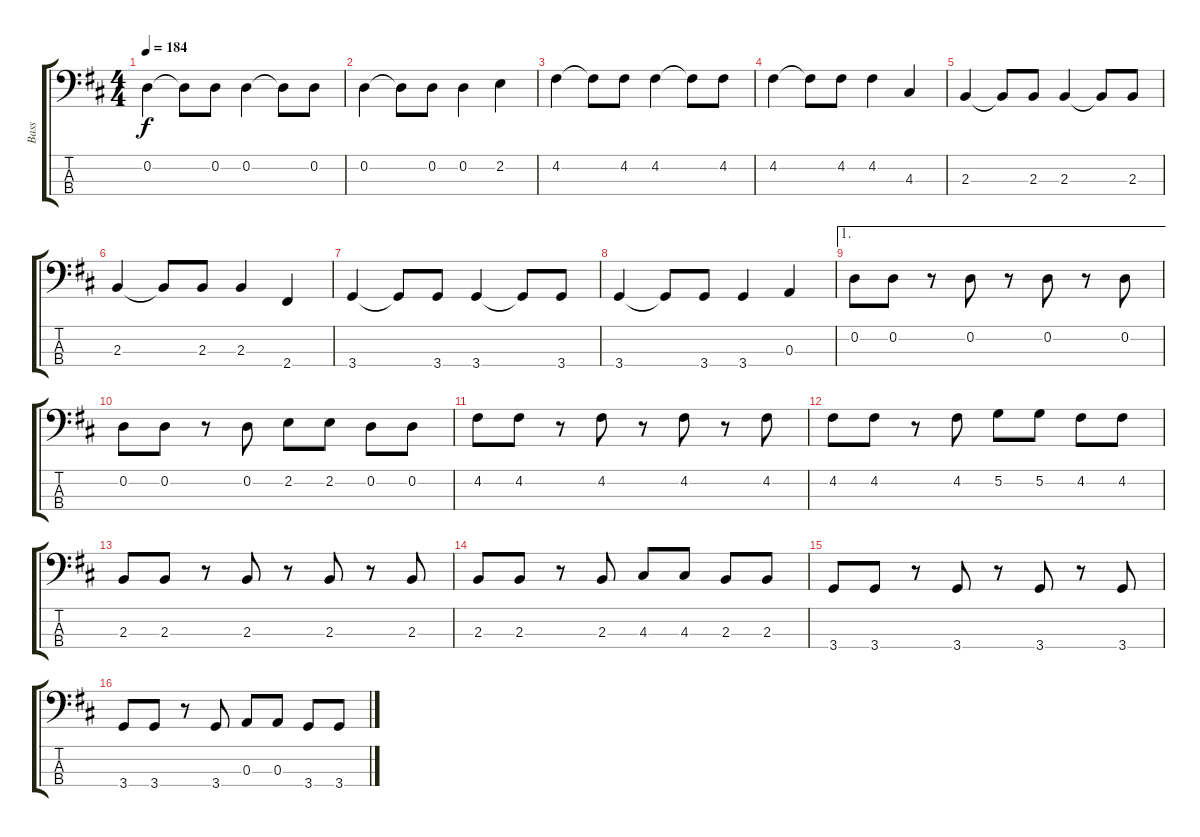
\track ("Bass" "Bass") {instrument electricbassfinger}
\staff {score tabs}
\tuning (G2 D2 A1 E1) {hide}
\ts (4 4)
\tempo 184
\clef f4
\ks d
0.2.4{dy f} 0.2{t}.8 0.2.8 0.2.4 0.2{t}.8 0.2.8 |
0.2.4 0.2{t}.8 0.2.8 0.2.4 2.2.4 |
4.2.4 4.2{t}.8 4.2.8 4.2.4 4.2{t}.8 4.2.8 |
4.2.4 4.2{t}.8 4.2.8 4.2.4 4.3.4 |
2.3.4 2.3{t}.8 2.3.8 2.3.4 2.3{t}.8 2.3.8 |
2.3.4 2.3{t}.8 2.3.8 2.3.4 2.4.4 |
3.4.4 3.4{t}.8 3.4.8 3.4.4 3.4{t}.8 3.4.8 |
3.4.4 3.4{t}.8 3.4.8 3.4.4 0.3.4 |
\ae 1
0.2.8 0.2.8 r.8 0.2.8 r.8 0.2.8 r.8 0.2.8 |
0.2.8 0.2.8 r.8 0.2.8 2.2.8 2.2.8 0.2.8 0.2.8 |
4.2.8 4.2.8 r.8 4.2.8 r.8 4.2.8 r.8 4.2.8 |
4.2.8 4.2.8 r.8 4.2.8 5.2.8 5.2.8 4.2.8 4.2.8 |
2.3.8 2.3.8 r.8 2.3.8 r.8 2.3.8 r.8 2.3.8 |
2.3.8 2.3.8 r.8 2.3.8 4.3.8 4.3.8 2.3.8 2.3.8 |
3.4.8 3.4.8 r.8 3.4.8 r.8 3.4.8 r.8 3.4.8 |
3.4.8 3.4.8 r.8 3.4.8 0.3.8 0.3.8 3.4.8 3.4.8
